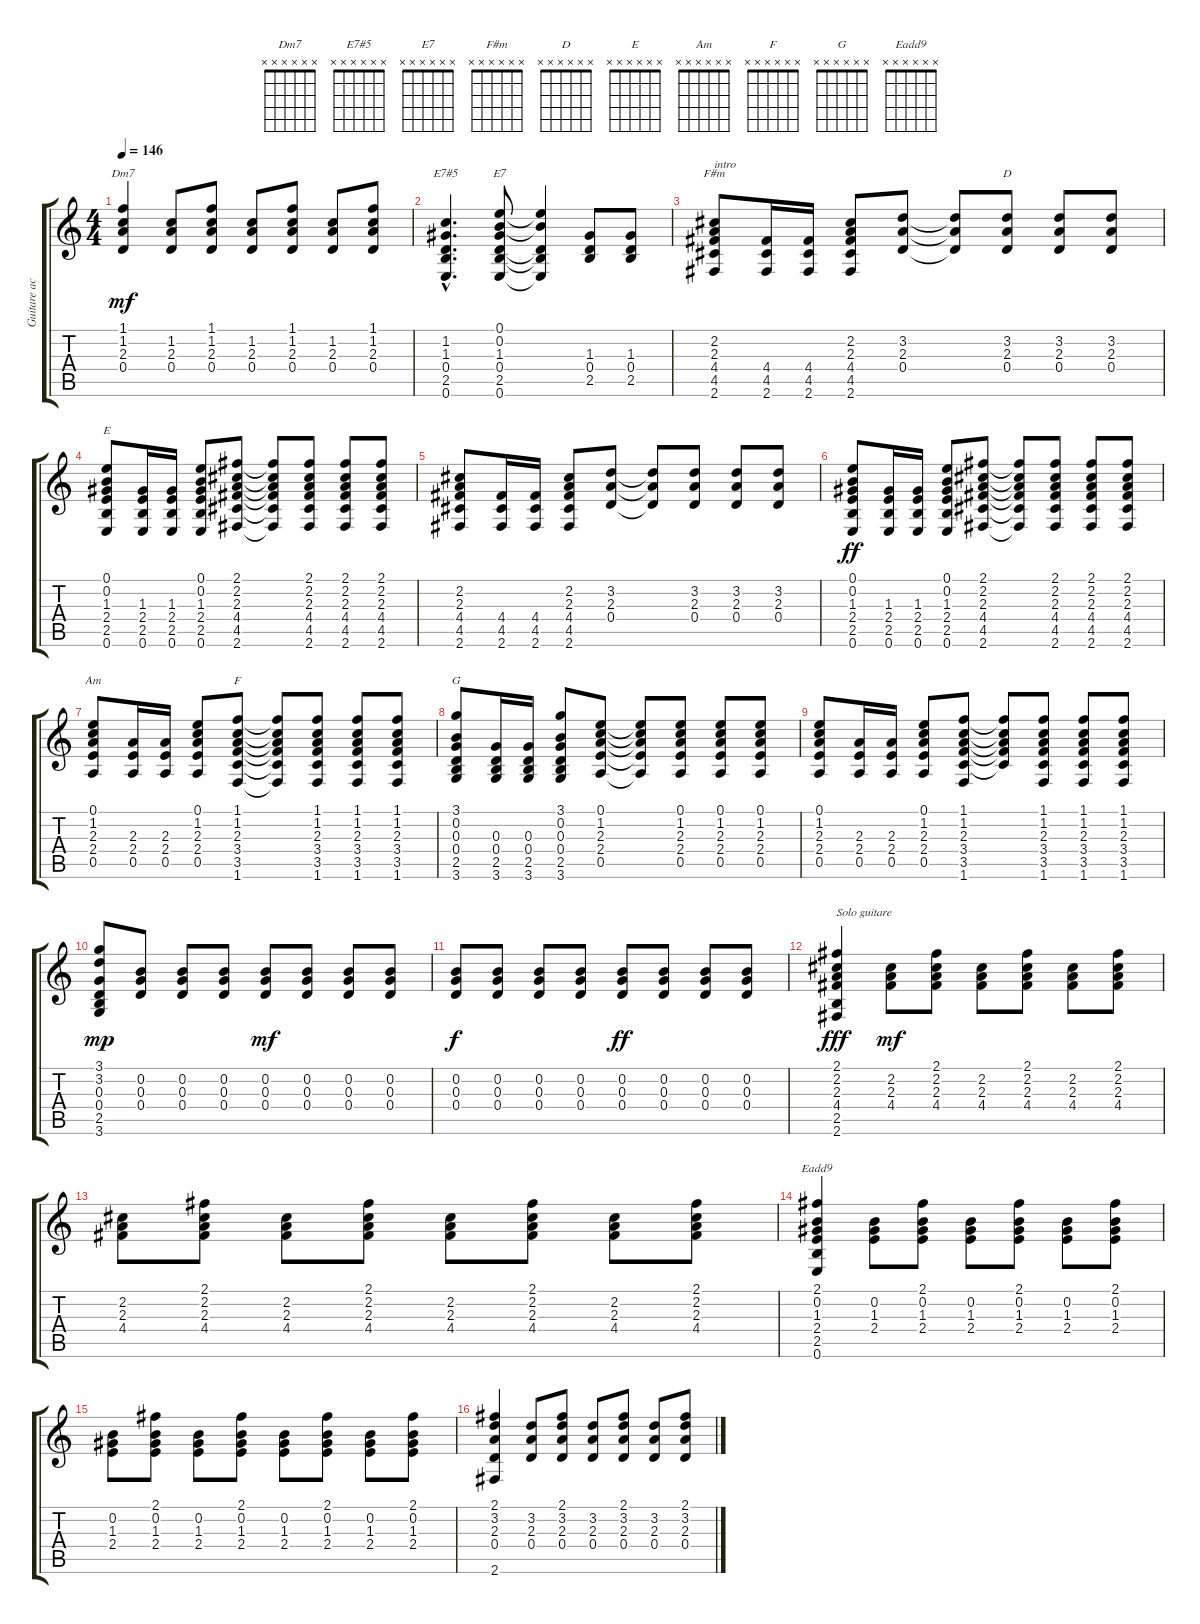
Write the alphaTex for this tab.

\track ("Guitare acoustique" "Guitare ac") {instrument acousticguitarsteel}
\staff {score tabs}
\tuning (E4 B3 G3 D3 A2 E2) {hide}
\chord ("Dm7" x x x x x x) {firstfret 0}
\chord ("E7#5" x x x x x x) {firstfret 0}
\chord ("E7" x x x x x x) {firstfret 0}
\chord ("F#m" x x x x x x) {firstfret 0}
\chord ("D" x x x x x x) {firstfret 0}
\chord ("E" x x x x x x) {firstfret 0}
\chord ("Am" x x x x x x) {firstfret 0}
\chord ("F" x x x x x x) {firstfret 0}
\chord ("G" x x x x x x) {firstfret 0}
\chord ("Eadd9" x x x x x x) {firstfret 0}
\ts (4 4)
\tempo 146
\clef g2
\ks c
(1.1 1.2 2.3 0.4).4{ch "Dm7" dy mf} (1.2 2.3 0.4).8 (1.1 1.2 2.3 0.4).8 (1.2 2.3 0.4).8 (1.1 1.2 2.3 0.4).8 (1.2 2.3 0.4).8 (1.1 1.2 2.3 0.4).8 |
(1.2{hac} 1.3{hac} 0.4{hac} 2.5{hac} 0.6{hac}).4{d ch "E7#5"} (0.1 0.2 1.3 0.4 2.5 0.6).8{ch "E7"} (0.1{t} 0.2{t} 0.4{t} 2.5{t} 0.6{t}).4 (1.3 0.4 2.5).8 (1.3 0.4 2.5).8 |
(2.2 2.3 4.4 4.5 2.6).8{ch "F#m" txt "intro"} (4.4 4.5 2.6).16 (4.4 4.5 2.6).16 (2.2 2.3 4.4 4.5 2.6).8 (3.2 2.3 0.4).8 (3.2{t} 2.3{t} 0.4{t}).8 (3.2 2.3 0.4).8{ch "D"} (3.2 2.3 0.4).8 (3.2 2.3 0.4).8 |
(0.1 0.2 1.3 2.4 2.5 0.6).8{ch "E"} (1.3 2.4 2.5 0.6).16 (1.3 2.4 2.5 0.6).16 (0.1 0.2 1.3 2.4 2.5 0.6).8 (2.1 2.2 2.3 4.4 4.5 2.6).8 (2.1{t} 2.2{t} 2.3{t} 4.4{t} 4.5{t} 2.6{t}).8 (2.1 2.2 2.3 4.4 4.5 2.6).8 (2.1 2.2 2.3 4.4 4.5 2.6).8 (2.1 2.2 2.3 4.4 4.5 2.6).8 |
(2.2 2.3 4.4 4.5 2.6).8 (4.4 4.5 2.6).16 (4.4 4.5 2.6).16 (2.2 2.3 4.4 4.5 2.6).8 (3.2 2.3 0.4).8 (3.2{t} 2.3{t} 0.4{t}).8 (3.2 2.3 0.4).8 (3.2 2.3 0.4).8 (3.2 2.3 0.4).8 |
(0.1 0.2 1.3 2.4 2.5 0.6).8{dy ff} (1.3 2.4 2.5 0.6).16 (1.3 2.4 2.5 0.6).16 (0.1 0.2 1.3 2.4 2.5 0.6).8 (2.1 2.2 2.3 4.4 4.5 2.6).8 (2.1{t} 2.2{t} 2.3{t} 4.4{t} 4.5{t} 2.6{t}).8 (2.1 2.2 2.3 4.4 4.5 2.6).8 (2.1 2.2 2.3 4.4 4.5 2.6).8 (2.1 2.2 2.3 4.4 4.5 2.6).8 |
(0.1 1.2 2.3 2.4 0.5).8{ch "Am"} (2.3 2.4 0.5).16 (2.3 2.4 0.5).16 (0.1 1.2 2.3 2.4 0.5).8 (1.1 1.2 2.3 3.4 3.5 1.6).8{ch "F"} (1.1{t} 1.2{t} 2.3{t} 3.4{t} 3.5{t} 1.6{t}).8 (1.1 1.2 2.3 3.4 3.5 1.6).8 (1.1 1.2 2.3 3.4 3.5 1.6).8 (1.1 1.2 2.3 3.4 3.5 1.6).8 |
(3.1 0.2 0.3 0.4 2.5 3.6).8{ch "G"} (0.3 0.4 2.5 3.6).16 (0.3 0.4 2.5 3.6).16 (3.1 0.2 0.3 0.4 2.5 3.6).8 (0.1 1.2 2.3 2.4 0.5).8 (0.1{t} 1.2{t} 2.3{t} 2.4{t} 0.5{t}).8 (0.1 1.2 2.3 2.4 0.5).8 (0.1 1.2 2.3 2.4 0.5).8 (0.1 1.2 2.3 2.4 0.5).8 |
(0.1 1.2 2.3 2.4 0.5).8 (2.3 2.4 0.5).16 (2.3 2.4 0.5).16 (0.1 1.2 2.3 2.4 0.5).8 (1.1 1.2 2.3 3.4 3.5 1.6).8 (1.1{t} 1.2{t} 2.3{t} 3.4{t} 3.5{t}).8 (1.1 1.2 2.3 3.4 3.5 1.6).8 (1.1 1.2 2.3 3.4 3.5 1.6).8 (1.1 1.2 2.3 3.4 3.5 1.6).8 |
(3.1 3.2 0.3 0.4 2.5 3.6).8{dy mp} (0.2 0.3 0.4).8 (0.2 0.3 0.4).8 (0.2 0.3 0.4).8 (0.2 0.3 0.4).8{dy mf} (0.2 0.3 0.4).8 (0.2 0.3 0.4).8 (0.2 0.3 0.4).8 |
(0.2 0.3 0.4).8{dy f} (0.2 0.3 0.4).8 (0.2 0.3 0.4).8 (0.2 0.3 0.4).8 (0.2 0.3 0.4).8{dy ff} (0.2 0.3 0.4).8 (0.2 0.3 0.4).8 (0.2 0.3 0.4).8 |
(2.1 2.2 2.3 4.4 2.5 2.6).4{txt "Solo guitare" dy fff} (2.2 2.3 4.4).8{dy mf} (2.1 2.2 2.3 4.4).8 (2.2 2.3 4.4).8 (2.1 2.2 2.3 4.4).8 (2.2 2.3 4.4).8 (2.1 2.2 2.3 4.4).8 |
(2.2 2.3 4.4).8 (2.1 2.2 2.3 4.4).8 (2.2 2.3 4.4).8 (2.1 2.2 2.3 4.4).8 (2.2 2.3 4.4).8 (2.1 2.2 2.3 4.4).8 (2.2 2.3 4.4).8 (2.1 2.2 2.3 4.4).8 |
(2.1 0.2 1.3 2.4 2.5 0.6).4{ch "Eadd9"} (0.2 1.3 2.4).8 (2.1 0.2 1.3 2.4).8 (0.2 1.3 2.4).8 (2.1 0.2 1.3 2.4).8 (0.2 1.3 2.4).8 (2.1 0.2 1.3 2.4).8 |
(0.2 1.3 2.4).8 (2.1 0.2 1.3 2.4).8 (0.2 1.3 2.4).8 (2.1 0.2 1.3 2.4).8 (0.2 1.3 2.4).8 (2.1 0.2 1.3 2.4).8 (0.2 1.3 2.4).8 (2.1 0.2 1.3 2.4).8 |
(2.1 3.2 2.3 0.4 2.6).4 (3.2 2.3 0.4).8 (2.1 3.2 2.3 0.4).8 (3.2 2.3 0.4).8 (2.1 3.2 2.3 0.4).8 (3.2 2.3 0.4).8 (2.1 3.2 2.3 0.4).8
